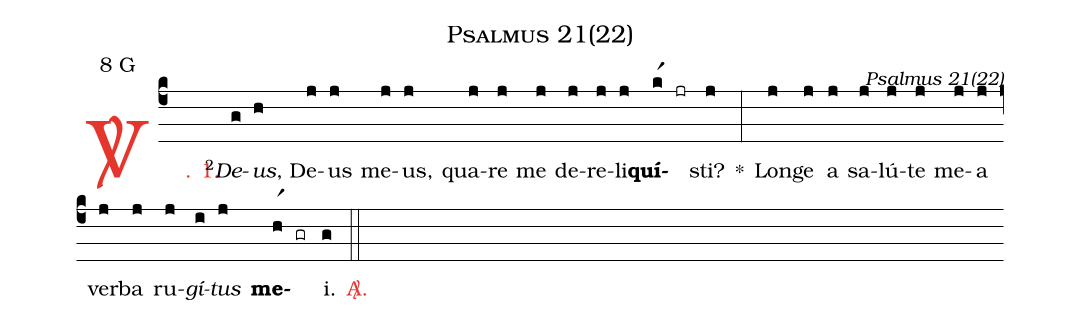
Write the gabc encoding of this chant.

name: Psalmus 21(22);
mode: 8;
mode-differentia: G;
commentary: Psalmus 21(22);
nabc-lines: 1;
%%
(c4)

<c><sp>V/</sp>. 1.</c>() <v>\VSup{2}</v><i>De</i>(g)<i>us</i>(h), De(j)us(j) me(j)us,(j) qua(j)re(j) me(j) de(j)re(j)li(j)<b>quí</b>(kr1)(jr)sti?(j) *(:) Lon(j)ge(j) a(j) sa(j)lú(j)te(j) me(j)a(j) ver(j)ba(j) ru(j)<i>gí</i>(i)<i>tus</i>(j) <b>me</b>(hr1)(gr)i.(g)

<c><sp>A/</sp>.</c>(::)
